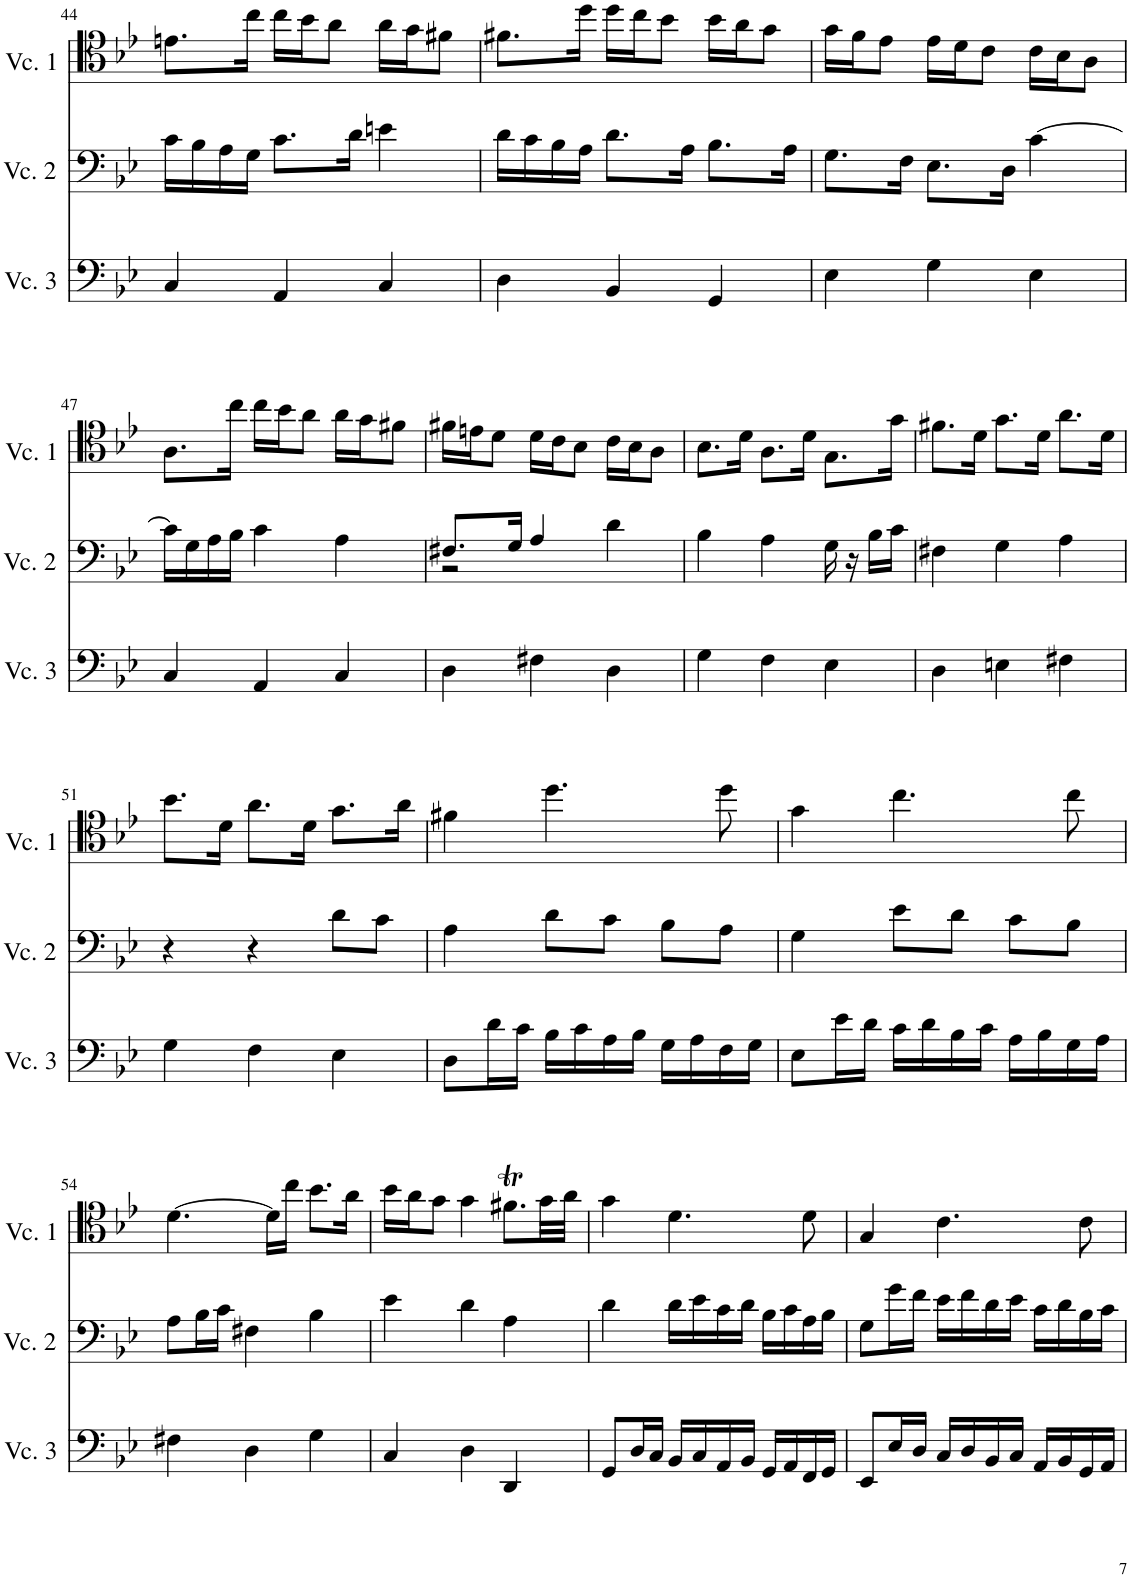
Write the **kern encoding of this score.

**kern	**kern	**kern
*part3	*part2	*part1
*staff3	*staff2	*staff1
*I"Cello 3	*I"Cello 2	*I"Cello 1
!!LO:PB:g=z
*clefF4	*clefF4	*clefC4
*k[b-e-]	*k[b-e-]	*k[b-e-]
*M3/4	*M3/4	*M3/4
=44	=44	=44
4C/	16c\LL	8.en\L
.	16B-\	.
.	16A\	.
.	16G\JJ	16cc\Jk
4AA/	8.c\L	16cc\LL
.	.	16b-\J
.	.	8a\J
.	16d\Jk	.
4C/	4en\	16a\LL
.	.	16g\J
.	.	8f#X\J
=45	=45	=45
4D\	16d\LL	8.f#X\L
.	16c\	.
.	16B-\	.
.	16A\JJ	16dd\Jk
4BB-/	8.d\L	16dd\LL
.	.	16cc\J
.	.	8b-\J
.	16A\Jk	.
4GG/	8.B-\L	16b-\LL
.	.	16a\J
.	.	8g\J
.	16A\Jk	.
=46	=46	=46
4E-\	8.G\L	16g\LL
.	.	16f\J
.	.	8e-\J
.	16F\Jk	.
4G\	8.E-\L	16e-\LL
.	.	16d\J
.	.	8c\J
.	16D\Jk	.
4E-\	[4c\	16c\LL
.	.	16B-\J
.	.	8A\J
!!LO:LB:g=z
=47	=47	=47
4C/	16c\LL]	8.A\L
.	16G\	.
.	16A\	.
.	16B-\JJ	16cc\Jk
4AA/	4c\	16cc\LL
.	.	16b-\J
.	.	8a\J
4C/	4A\	16a\LL
.	.	16g\J
.	.	8f#X\J
=48	=48	=48
*	*^	*
4D\	8.F#X/L	2r	16f#X\LL
.	.	.	16en\J
.	.	.	8d\J
.	16G/Jk	.	.
4F#X\	4A/	.	16d\LL
.	.	.	16c\J
.	.	.	8B-\J
4D\	4d\	4ryy	16c\LL
.	.	.	16B-\J
.	.	.	8A\J
*	*v	*v	*
=49	=49	=49
4G\	4B-\	8.B-\L
.	.	16d\Jk
4F\	4A\	8.A\L
.	.	16d\Jk
4E-\	16G\	8.G\L
.	16r	.
.	16B-\LL	.
.	16c\JJ	16g\Jk
=50	=50	=50
4D\	4F#X\	8.f#X\L
.	.	16d\Jk
4En\	4G\	8.g\L
.	.	16d\Jk
4F#X\	4A\	8.a\L
.	.	16d\Jk
!!LO:LB:g=z
=51	=51	=51
4G\	4r	8.b-\L
.	.	16d\Jk
4F\	4r	8.a\L
.	.	16d\Jk
4E-\	8d\L	8.g\L
.	8c\J	.
.	.	16a\Jk
=52	=52	=52
8D\L	4A\	4f#X\
16d\L	.	.
16c\JJ	.	.
16B-\LL	8d\L	4.dd\
16c\	.	.
16A\	8c\J	.
16B-\JJ	.	.
16G\LL	8B-\L	.
16A\	.	.
16F\	8A\J	8dd\
16G\JJ	.	.
=53	=53	=53
8E-\L	4G\	4g\
16e-\L	.	.
16d\JJ	.	.
16c\LL	8e-\L	4.cc\
16d\	.	.
16B-\	8d\J	.
16c\JJ	.	.
16A\LL	8c\L	.
16B-\	.	.
16G\	8B-\J	8cc\
16A\JJ	.	.
!!LO:LB:g=z
=54	=54	=54
4F#X\	8A\L	[4.d\
.	16B-\L	.
.	16c\JJ	.
4D\	4F#X\	.
.	.	16d\LL]
.	.	16cc\JJ
4G\	4B-\	8.b-\L
.	.	16a\Jk
=55	=55	=55
4C/	4e-\	16b-\LL
.	.	16a\J
.	.	8g\J
4D\	4d\	4g\
4DD/	4A\	8.f#Xt\L
.	.	32g\LL
.	.	32a\JJJ
=56	=56	=56
8GG/L	4d\	4g\
16D/L	.	.
16C/JJ	.	.
16BB-/LL	16d\LL	4.d\
16C/	16e-\	.
16AA/	16c\	.
16BB-/JJ	16d\JJ	.
16GG/LL	16B-\LL	.
16AA/	16c\	.
16FF/	16A\	8d\
16GG/JJ	16B-\JJ	.
=57	=57	=57
8EE-/L	8G\L	4G/
16E-/L	16g\L	.
16D/JJ	16f\JJ	.
16C/LL	16e-\LL	4.c\
16D/	16f\	.
16BB-/	16d\	.
16C/JJ	16e-\JJ	.
16AA/LL	16c\LL	.
16BB-/	16d\	.
16GG/	16B-\	8c\
16AA/JJ	16c\JJ	.
=	=	=
*-	*-	*-
